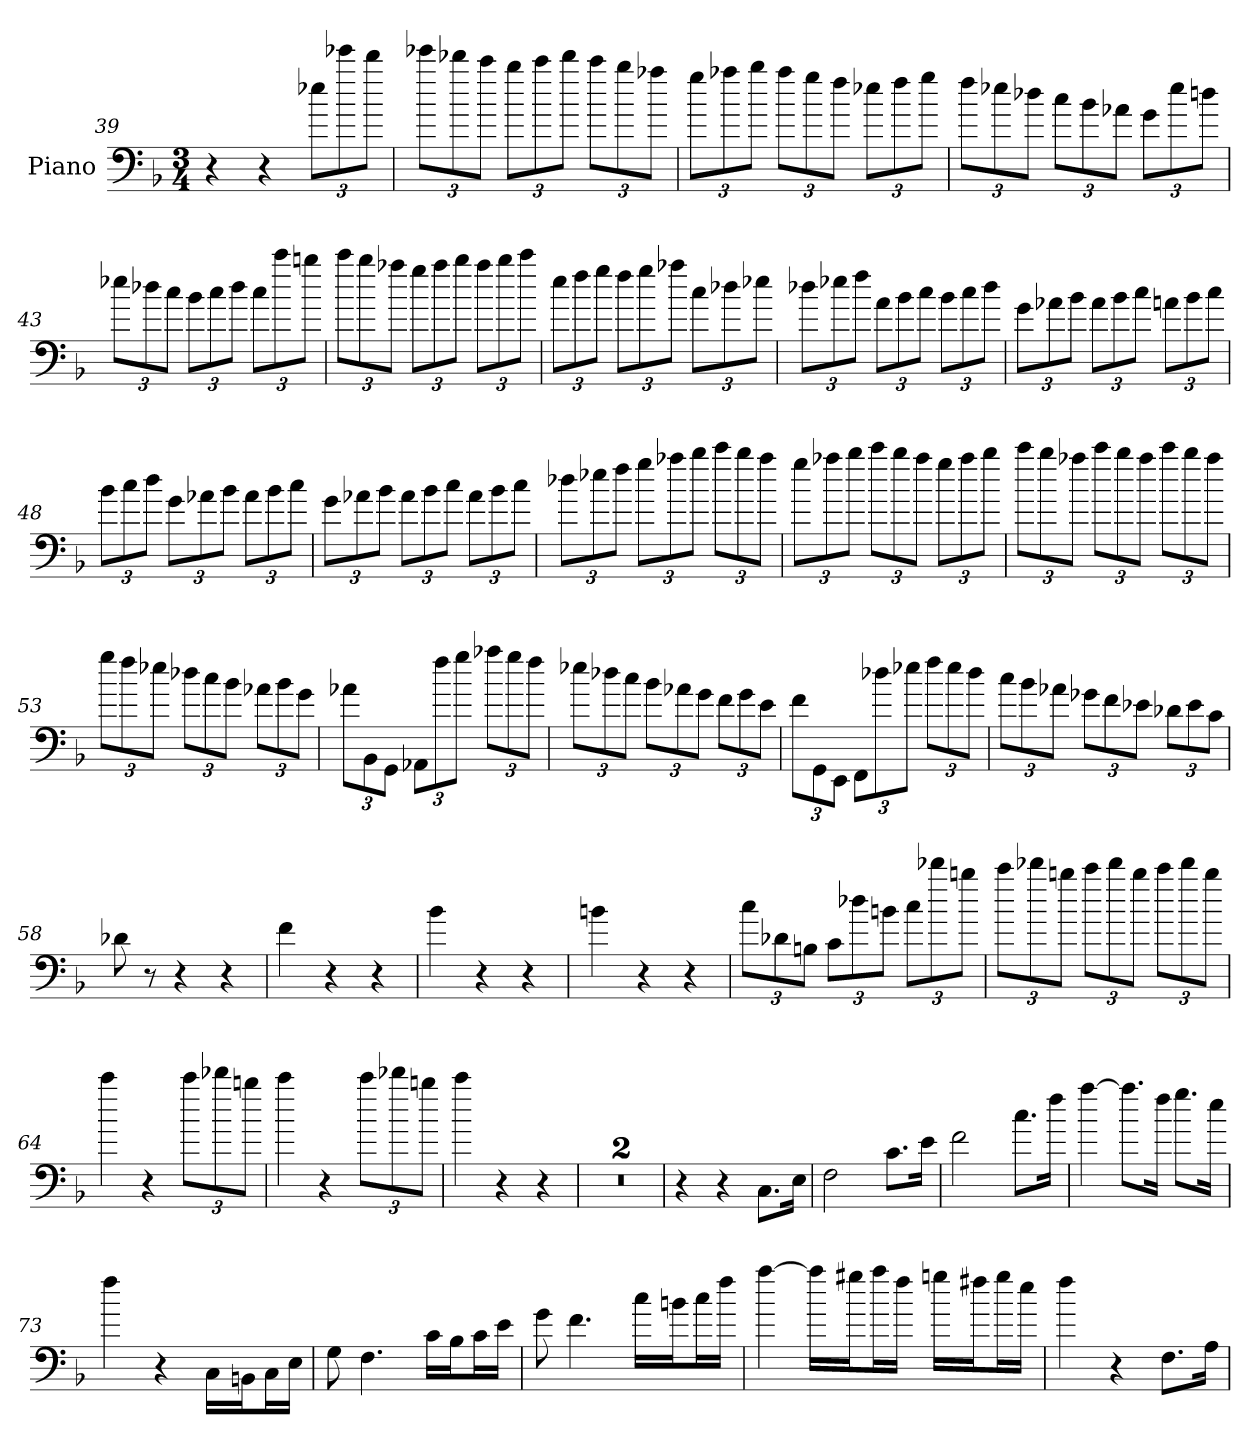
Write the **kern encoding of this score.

**kern
*part1
*staff1
*I"Piano
*I'Pno
*clefF4
*k[b-]
*F:
*M3/4
=39
4r
4r
12ee-X\L
12eee-X\
12ddd\J
=40
12eee-X\L
12ddd-X\
12ccc\J
12bb-\L
12ccc\
12ddd-\J
12ccc\L
12bb-\
12aa-X\J
=41
12gg\L
12aa-X\
12bb-\J
12aa-\L
12gg\
12ff\J
12ee-X\L
12ff\
12gg\J
=42
12ff\L
12ee-X\
12dd-X\J
12cc\L
12b-\
12a-X\J
12g\L
12ee-\
12ddn\J
=43
12ee-X\L
12dd-X\
12cc\J
12b-\L
12cc\
12dd-\J
12cc\L
12ccc\
12bbn\J
=44
12ccc\L
12bb-\
12aa-X\J
12gg\L
12aa-\
12bb-\J
12aa-\L
12bb-\
12ccc\J
=45
12ee\L
12ff\
12gg\J
12ff\L
12gg\
12aa-X\J
12cc\L
12dd-X\
12ee-X\J
=46
12dd-X\L
12ee-X\
12ff\J
12a\L
12b-\
12cc\J
12b-\L
12cc\
12dd-\J
=47
12g\L
12a-X\
12b-\J
12a-\L
12b-\
12cc\J
12an\L
12b-\
12cc\J
=48
12b-\L
12cc\
12dd\J
12g\L
12a-X\
12b-\J
12a-\L
12b-\
12cc\J
=49
12g\L
12a-X\
12b-\J
12a-\L
12b-\
12cc\J
12a-\L
12b-\
12cc\J
=50
12dd-X\L
12ee-X\
12ff\J
12gg\L
12aa-X\
12bb-\J
12ccc\L
12bb-\
12aa-\J
=51
12gg\L
12aa-X\
12bb-\J
12ccc\L
12bb-\
12aa-\J
12gg\L
12aa-\
12bb-\J
=52
12ccc\L
12bb-\
12aa-X\J
12ccc\L
12bb-\
12aa-\J
12ccc\L
12bb-\
12aa-\J
=53
12gg\L
12ff\
12ee-X\J
12dd-X\L
12cc\
12b-\J
12a-X\L
12b-\
12g\J
=54
12a-X\L
12BB-\
12GG\J
12AA-X\L
12ff\
12gg\J
12aa-X\L
12gg\
12ff\J
=55
12ee-X\L
12dd-X\
12cc\J
12b-\L
12a-X\
12g\J
12f\L
12g\
12e\J
=56
12f\L
12GG\
12EE\J
12FF\L
12dd-X\
12ee-X\J
12ff\L
12ee-\
12dd-\J
=57
12cc\L
12b-\
12a-X\J
12g-X\L
12f\
12e-X\J
12d-X\L
12e-\
12c\J
=58
8d-X
8r
4r
4r
=59
4f
4r
4r
=60
4b-
4r
4r
=61
4bn
4r
4r
=62
12cc\L
12d-X\
12Bn\J
12c\L
12dd-X\
12bn\J
12cc\L
12ddd-X\
12bbn\J
=63
12ccc\L
12ddd-X\
12bbn\J
12ccc\L
12ddd-\
12bb\J
12ccc\L
12ddd-\
12bb\J
=64
4ccc
4r
12ccc\L
12ddd-X\
12bbn\J
=65
4ccc
4r
12ccc\L
12ddd-X\
12bbn\J
=66
4ccc
4r
4r
=67
2.r
=68
2.r
=69
4r
4r
8.C\L
16E\Jk
=70
2F
8.c\L
16e\Jk
=71
2f
8.cc\L
16ff\Jk
=72
[4aa
8.aa\L]
16ff\Jk
8.gg\L
16ee\Jk
=73
4ff
4r
16C\LL
16BBn\J
16C\L
16E\JJ
=74
8G
4.F
16c\LL
16B-\J
16c\L
16e\JJ
=75
8g
4.f
16cc\LL
16bn\J
16cc\L
16ff\JJ
=76
[4aa
16aa\LL]
16gg#X\J
16aa\L
16ff\JJ
16ggn\LL
16ff#X\J
16gg\L
16ee\JJ
=77
4ff
4r
8.F\L
16A\Jk
=
*-
